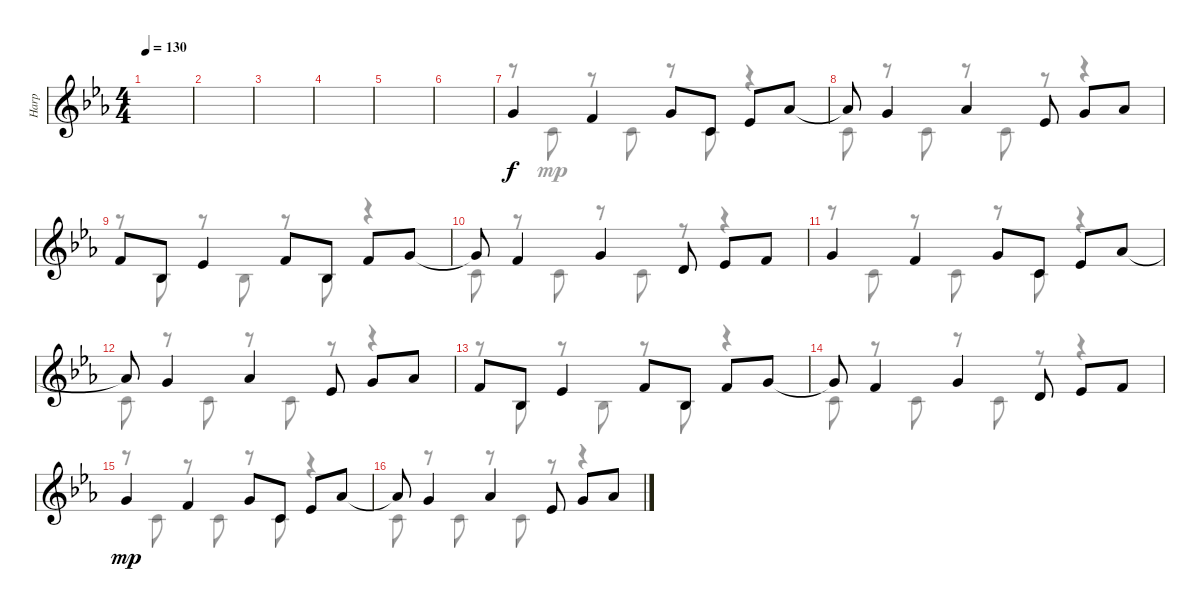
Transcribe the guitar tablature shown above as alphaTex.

\track ("Harp" "Harp") {instrument orchestralharp}
\staff {score}
\tuning (E4 B3 G3 D3 A2 E2) {hide}
\voice
\ts (4 4)
\tempo 130
\clef g2
\ks cminor
|
|
|
|
|
|
8.2.4{balance 14} 1.1.4 3.1.8 1.2.8 4.2.8 4.1.8 |
4.1{t}.8 3.1.4 4.1.4 4.2.8 3.1.8 4.1.8 |
1.1.8 3.3.8 4.2.4 1.1.8 3.3.8 1.1.8 3.1.8 |
3.1{t}.8 1.1.4 3.1.4 3.2.8 4.2.8 1.1.8 |
8.2.4 1.1.4 3.1.8 1.2.8 4.2.8 4.1.8 |
4.1{t}.8 3.1.4 4.1.4 4.2.8 3.1.8 4.1.8 |
1.1.8 3.3.8 4.2.4 1.1.8 3.3.8 1.1.8 3.1.8 |
3.1{t}.8 1.1.4 3.1.4 3.2.8 4.2.8 1.1.8 |
8.2.4{dy mp balance 8} 1.1.4 3.1.8 1.2.8 4.2.8 4.1.8 |
4.1{t}.8 3.1.4 4.1.4 4.2.8 3.1.8 4.1.8
\voice
\clef g2
\ottava regular
\simile none
\ks cminor
|
|
|
|
|
|
r.8 1.2.8 r.8 5.3.8 r.8 5.3.8 r.4 |
1.2.8 r.8 1.2.8 r.8 1.2.8 r.8 r.4 |
r.8 3.3.8 r.8 3.3.8 r.8 3.3.8 r.4 |
1.2.8 r.8 1.2.8 r.8 1.2.8 r.8 r.4 |
r.8 1.2.8 r.8 5.3.8 r.8 5.3.8 r.4 |
1.2.8 r.8 1.2.8 r.8 1.2.8 r.8 r.4 |
r.8 3.3.8 r.8 3.3.8 r.8 3.3.8 r.4 |
1.2.8 r.8 1.2.8 r.8 1.2.8 r.8 r.4 |
r.8 1.2.8{dy mp} r.8 5.3.8 r.8 5.3.8 r.4 |
1.2.8 r.8 1.2.8 r.8 1.2.8 r.8 r.4
